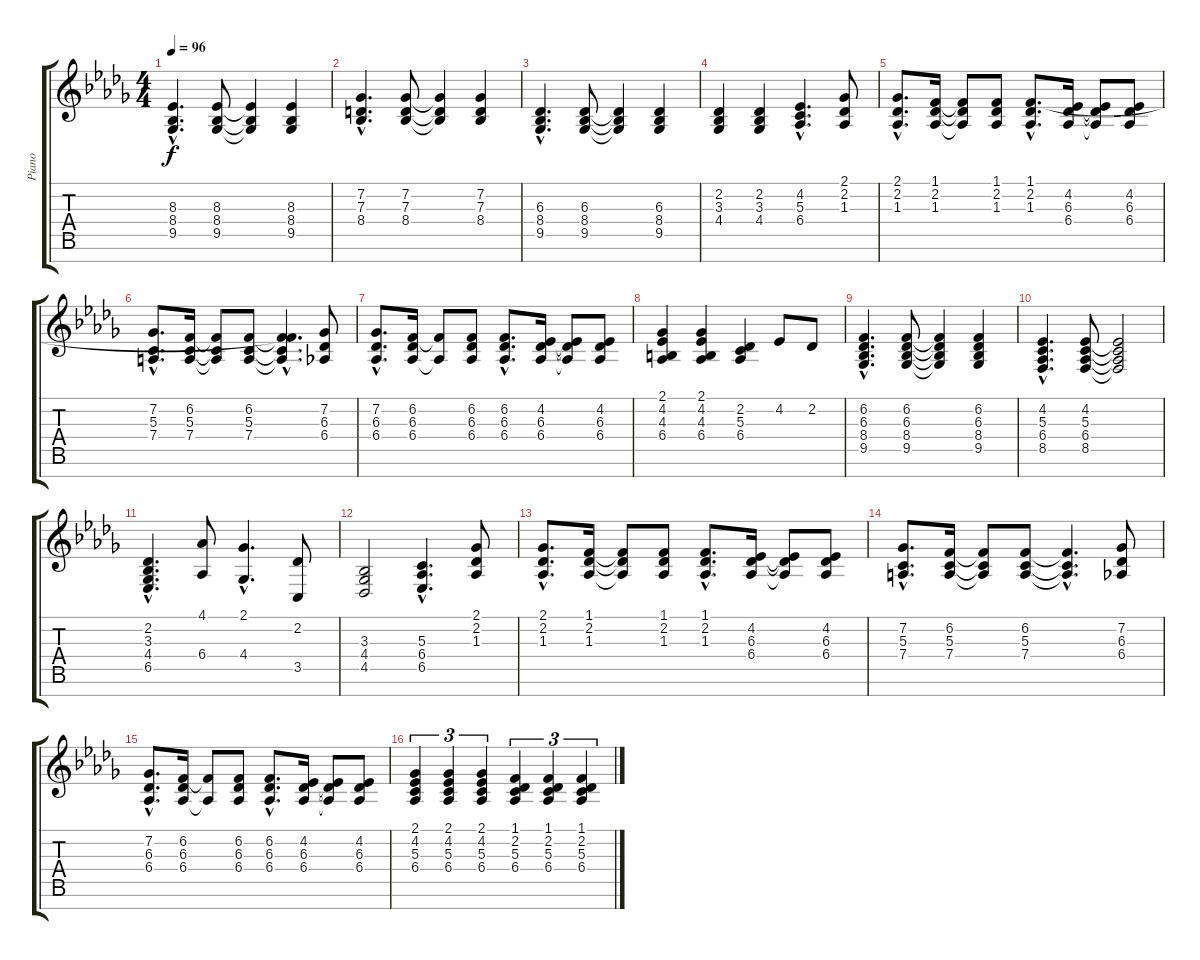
\track ("Piano" "Piano") {instrument acousticgrandpiano}
\staff {score tabs}
\tuning (E4 B3 G3 D3 A2 E2 B1) {hide}
\ts (4 4)
\tempo 96
\clef g2
\ks db
(8.3{hac} 8.4{hac} 9.5{hac}).4{d dy f} (8.3 8.4 9.5).8 (8.3{t} 8.4{t} 9.5{t}).4 (8.3 8.4 9.5).4 |
(7.2{hac} 7.3{hac} 8.4{hac}).4{d} (7.2 7.3 8.4).8 (7.2{t} 7.3{t} 8.4{t}).4 (7.2 7.3 8.4).4 |
(6.3{hac} 8.4{hac} 9.5{hac}).4{d} (6.3 8.4 9.5).8 (6.3{t} 8.4{t} 9.5{t}).4 (6.3 8.4 9.5).4 |
(2.2 3.3 4.4).4 (2.2 3.3 4.4).4 (4.2{hac} 5.3{hac} 6.4{hac}).4{d} (2.1 2.2 1.3).8 |
(2.1{hac} 2.2{hac} 1.3{hac}).8{d} (1.1 2.2 1.3).16 (1.1{t} 2.2{t} 1.3{t}).8 (1.1 2.2 1.3).8 (1.1{hac} 2.2{hac} 1.3{hac}).8{d} (4.2 6.3 6.4).16 (4.2{t} 6.3{t} 6.4{t}).8 (4.2 6.3 6.4).8 |
(7.2{hac} 5.3{hac} 7.4{hac}).8{d} (6.2 5.3 7.4).16 (6.2{t} 5.3{t} 7.4{t}).8 (6.2 5.3 7.4).8 (1.1{hac t} 6.2{hac t} 5.3{hac t} 7.4{hac t}).4{d} (7.2 6.3 6.4).8 |
(7.2{hac} 6.3{hac} 6.4{hac}).8{d} (6.2 6.3 6.4).16 (6.2{t} 6.4{t}).8 (6.2 6.3 6.4).8 (6.2{hac} 6.3{hac} 6.4{hac}).8{d} (4.2 6.3 6.4).16 (4.2{t} 6.3{t} 6.4{t}).8 (4.2 6.3 6.4).8 |
(2.1 4.2 4.3 6.4).4 (2.1 4.2 4.3 6.4).4 (2.2 5.3 6.4).4 4.2.8 2.2.8 |
(6.2{hac} 6.3{hac} 8.4{hac} 9.5{hac}).4{d} (6.2 6.3 8.4 9.5).8 (6.2{t} 6.3{t} 8.4{t} 9.5{t}).4 (6.2 6.3 8.4 9.5).4 |
(4.2{hac} 5.3{hac} 6.4{hac} 8.5{hac}).4{d} (4.2 5.3 6.4 8.5).8 (4.2{t} 5.3{t} 6.4{t} 8.5{t}).2 |
(2.2{hac} 3.3{hac} 4.4{hac} 6.5{hac}).4{d} (4.1 6.4).8 (2.1{hac} 4.4{hac}).4{d} (2.2 3.5).8 |
(3.3 4.4 4.5).2 (5.3{hac} 6.4{hac} 6.5{hac}).4{d} (2.1 2.2 1.3).8 |
(2.1{hac} 2.2{hac} 1.3{hac}).8{d} (1.1 2.2 1.3).16 (1.1{t} 2.2{t} 1.3{t}).8 (1.1 2.2 1.3).8 (1.1{hac} 2.2{hac} 1.3{hac}).8{d} (4.2 6.3 6.4).16 (4.2{t} 6.3{t} 6.4{t}).8 (4.2 6.3 6.4).8 |
(7.2{hac} 5.3{hac} 7.4{hac}).8{d} (6.2 5.3 7.4).16 (6.2{t} 5.3{t} 7.4{t}).8 (6.2 5.3 7.4).8 (6.2{hac t} 5.3{hac t} 7.4{hac t}).4{d} (7.2 6.3 6.4).8 |
(7.2{hac} 6.3{hac} 6.4{hac}).8{d} (6.2 6.3 6.4).16 (6.2{t} 6.4{t}).8 (6.2 6.3 6.4).8 (6.2{hac} 6.3{hac} 6.4{hac}).8{d} (4.2 6.3 6.4).16 (4.2{t} 6.3{t} 6.4{t}).8 (4.2 6.3 6.4).8 |
(2.1 4.2 5.3 6.4).4{tu (3 2)} (2.1 4.2 5.3 6.4).4{tu (3 2)} (2.1 4.2 5.3 6.4).4{tu (3 2)} (1.1 2.2 5.3 6.4).4{tu (3 2)} (1.1 2.2 5.3 6.4).4{tu (3 2)} (1.1 2.2 5.3 6.4).4{tu (3 2)}
